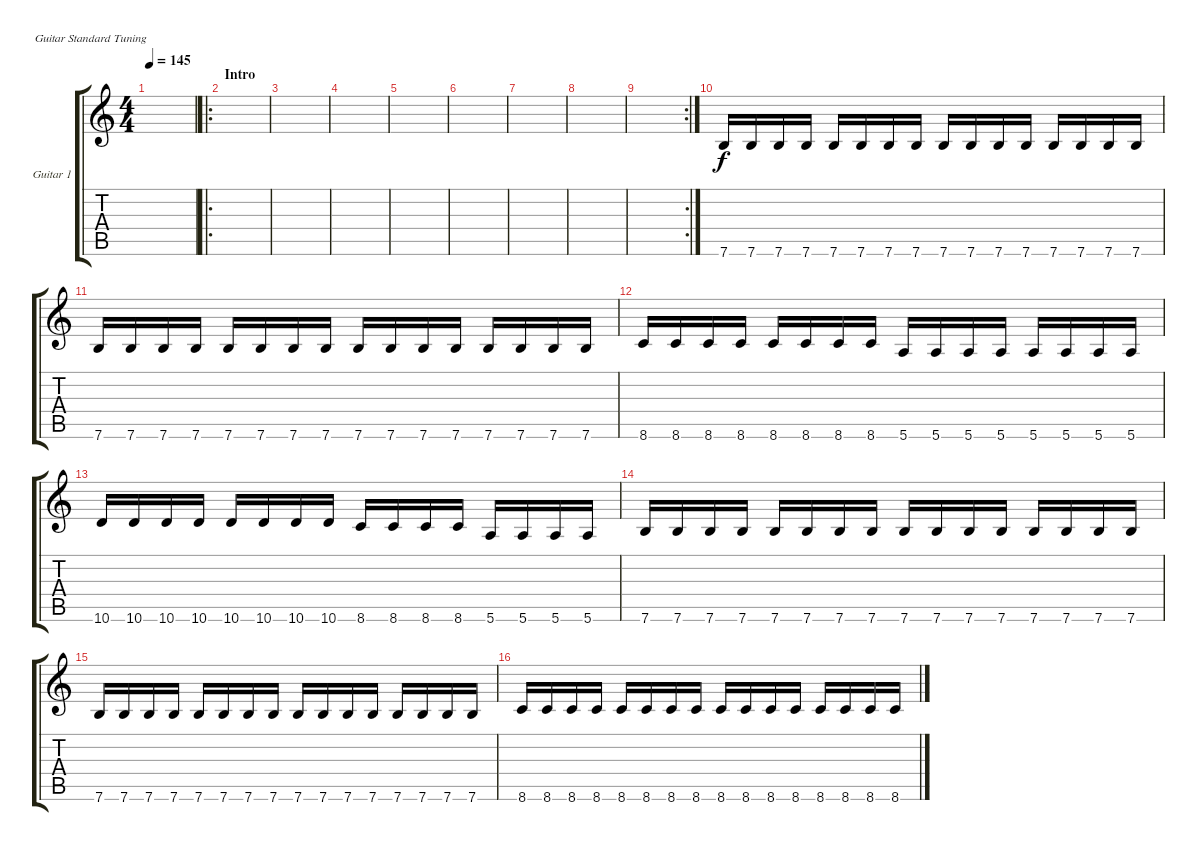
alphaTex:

\defaultSystemsLayout 4
\bracketExtendMode groupsimilarinstruments
\firstSystemTrackNameOrientation horizontal
\otherSystemsTrackNameOrientation horizontal
\track ("Guitar 1" "Guitar 1") {instrument distortionguitar}
\staff {score tabs}
\tuning (E4 B3 G3 D3 A2 E2)
\ts (4 4)
\tempo 145
\clef g2
\scale
0.462451
\ks c
|
\ro
\section ("" "Intro")
\scale
0.29249 |
\scale
0.245059 |
\scale
0.333333 |
\scale
0.333333 |
\scale
0.333333 |
\scale
0.322917 |
\scale
0.322917 |
\rc 2
\scale
0.354167 |
\scale
0.333333 7.6.16 7.6.16 7.6.16 7.6.16 7.6.16 7.6.16 7.6.16 7.6.16 7.6.16 7.6.16 7.6.16 7.6.16 7.6.16 7.6.16 7.6.16 7.6.16 |
\scale
0.333333 7.6.16 7.6.16 7.6.16 7.6.16 7.6.16 7.6.16 7.6.16 7.6.16 7.6.16 7.6.16 7.6.16 7.6.16 7.6.16 7.6.16 7.6.16 7.6.16 |
\scale
0.333333 8.6.16 8.6.16 8.6.16 8.6.16 8.6.16 8.6.16 8.6.16 8.6.16 5.6.16 5.6.16 5.6.16 5.6.16 5.6.16 5.6.16 5.6.16 5.6.16 |
\scale
0.333333 10.6.16 10.6.16 10.6.16 10.6.16 10.6.16 10.6.16 10.6.16 10.6.16 8.6.16 8.6.16 8.6.16 8.6.16 5.6.16 5.6.16 5.6.16 5.6.16 |
\scale
0.333333 7.6.16 7.6.16 7.6.16 7.6.16 7.6.16 7.6.16 7.6.16 7.6.16 7.6.16 7.6.16 7.6.16 7.6.16 7.6.16 7.6.16 7.6.16 7.6.16 |
\scale
0.333333 7.6.16 7.6.16 7.6.16 7.6.16 7.6.16 7.6.16 7.6.16 7.6.16 7.6.16 7.6.16 7.6.16 7.6.16 7.6.16 7.6.16 7.6.16 7.6.16 |
\scale
0.333333 8.6.16 8.6.16 8.6.16 8.6.16 8.6.16 8.6.16 8.6.16 8.6.16 8.6.16 8.6.16 8.6.16 8.6.16 8.6.16 8.6.16 8.6.16 8.6.16
